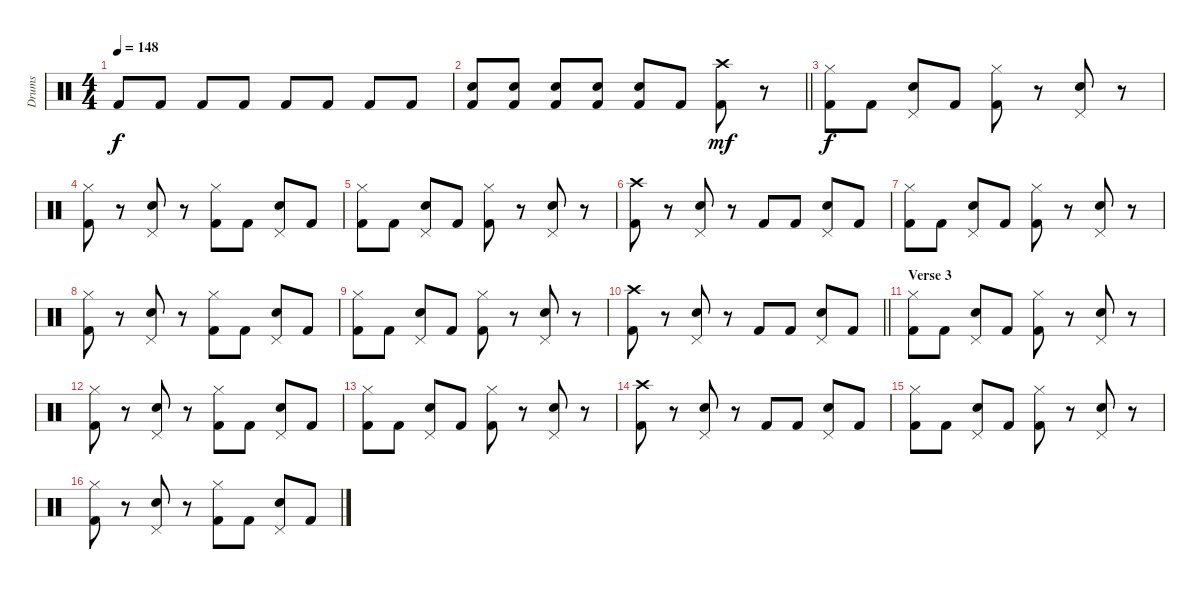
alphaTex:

\track ("Drums" "Drums") {instrument percussion}
\staff {score}
\articulation defaults
\ts (4 4)
\tempo 148
\clef neutral
\ks c "Kick (hit) 2".8{dy f} "Kick (hit) 2".8 "Kick (hit) 2".8 "Kick (hit) 2".8 "Kick (hit) 2".8 "Kick (hit) 2".8 "Kick (hit) 2".8 "Kick (hit) 2".8
|
\barLineRight lightlight
("Snare (hit) 2" "Kick (hit) 2").8 ("Snare (hit) 2" "Kick (hit) 2").8 ("Snare (hit) 2" "Kick (hit) 2").8 ("Snare (hit) 2" "Kick (hit) 2").8 ("Snare (hit) 2" "Kick (hit) 2").8 "Kick (hit) 2".8 ("Crash high (hit)" "Kick (hit) 2").8{dy mf} r.8 |
("Hi-Hat (closed)" "Kick (hit) 2").8{dy f} "Kick (hit) 2".8 ("Pedal Hi-Hat (hit)" "Snare (hit) 2").8 "Kick (hit) 2".8 ("Hi-Hat (closed)" "Kick (hit) 2").8 r.8 ("Pedal Hi-Hat (hit)" "Snare (hit) 2").8 r.8 |
("Hi-Hat (closed)" "Kick (hit) 2").8 r.8 ("Pedal Hi-Hat (hit)" "Snare (hit) 2").8 r.8 ("Hi-Hat (closed)" "Kick (hit) 2").8 "Kick (hit) 2".8 ("Pedal Hi-Hat (hit)" "Snare (hit) 2").8 "Kick (hit) 2".8 |
("Hi-Hat (closed)" "Kick (hit) 2").8 "Kick (hit) 2".8 ("Pedal Hi-Hat (hit)" "Snare (hit) 2").8 "Kick (hit) 2".8 ("Hi-Hat (closed)" "Kick (hit) 2").8 r.8 ("Pedal Hi-Hat (hit)" "Snare (hit) 2").8 r.8 |
("Crash high (hit)" "Kick (hit) 2").8 r.8 ("Pedal Hi-Hat (hit)" "Snare (hit) 2").8 r.8 "Kick (hit) 2".8 "Kick (hit) 2".8 ("Pedal Hi-Hat (hit)" "Snare (hit) 2").8 "Kick (hit) 2".8 |
("Hi-Hat (closed)" "Kick (hit) 2").8 "Kick (hit) 2".8 ("Pedal Hi-Hat (hit)" "Snare (hit) 2").8 "Kick (hit) 2".8 ("Hi-Hat (closed)" "Kick (hit) 2").8 r.8 ("Pedal Hi-Hat (hit)" "Snare (hit) 2").8 r.8 |
("Hi-Hat (closed)" "Kick (hit) 2").8 r.8 ("Pedal Hi-Hat (hit)" "Snare (hit) 2").8 r.8 ("Hi-Hat (closed)" "Kick (hit) 2").8 "Kick (hit) 2".8 ("Pedal Hi-Hat (hit)" "Snare (hit) 2").8 "Kick (hit) 2".8 |
("Hi-Hat (closed)" "Kick (hit) 2").8 "Kick (hit) 2".8 ("Pedal Hi-Hat (hit)" "Snare (hit) 2").8 "Kick (hit) 2".8 ("Hi-Hat (closed)" "Kick (hit) 2").8 r.8 ("Pedal Hi-Hat (hit)" "Snare (hit) 2").8 r.8 |
\barLineRight lightlight
("Crash high (hit)" "Kick (hit) 2").8 r.8 ("Pedal Hi-Hat (hit)" "Snare (hit) 2").8 r.8 "Kick (hit) 2".8 "Kick (hit) 2".8 ("Pedal Hi-Hat (hit)" "Snare (hit) 2").8 "Kick (hit) 2".8 |
\section ("" "Verse 3")
("Hi-Hat (closed)" "Kick (hit) 2").8 "Kick (hit) 2".8 ("Pedal Hi-Hat (hit)" "Snare (hit) 2").8 "Kick (hit) 2".8 ("Hi-Hat (closed)" "Kick (hit) 2").8 r.8 ("Pedal Hi-Hat (hit)" "Snare (hit) 2").8 r.8 |
("Hi-Hat (closed)" "Kick (hit) 2").8 r.8 ("Pedal Hi-Hat (hit)" "Snare (hit) 2").8 r.8 ("Hi-Hat (closed)" "Kick (hit) 2").8 "Kick (hit) 2".8 ("Pedal Hi-Hat (hit)" "Snare (hit) 2").8 "Kick (hit) 2".8 |
("Hi-Hat (closed)" "Kick (hit) 2").8 "Kick (hit) 2".8 ("Pedal Hi-Hat (hit)" "Snare (hit) 2").8 "Kick (hit) 2".8 ("Hi-Hat (closed)" "Kick (hit) 2").8 r.8 ("Pedal Hi-Hat (hit)" "Snare (hit) 2").8 r.8 |
("Crash high (hit)" "Kick (hit) 2").8 r.8 ("Pedal Hi-Hat (hit)" "Snare (hit) 2").8 r.8 "Kick (hit) 2".8 "Kick (hit) 2".8 ("Pedal Hi-Hat (hit)" "Snare (hit) 2").8 "Kick (hit) 2".8 |
("Hi-Hat (closed)" "Kick (hit) 2").8 "Kick (hit) 2".8 ("Pedal Hi-Hat (hit)" "Snare (hit) 2").8 "Kick (hit) 2".8 ("Hi-Hat (closed)" "Kick (hit) 2").8 r.8 ("Pedal Hi-Hat (hit)" "Snare (hit) 2").8 r.8 |
("Hi-Hat (closed)" "Kick (hit) 2").8 r.8 ("Pedal Hi-Hat (hit)" "Snare (hit) 2").8 r.8 ("Hi-Hat (closed)" "Kick (hit) 2").8 "Kick (hit) 2".8 ("Pedal Hi-Hat (hit)" "Snare (hit) 2").8 "Kick (hit) 2".8
